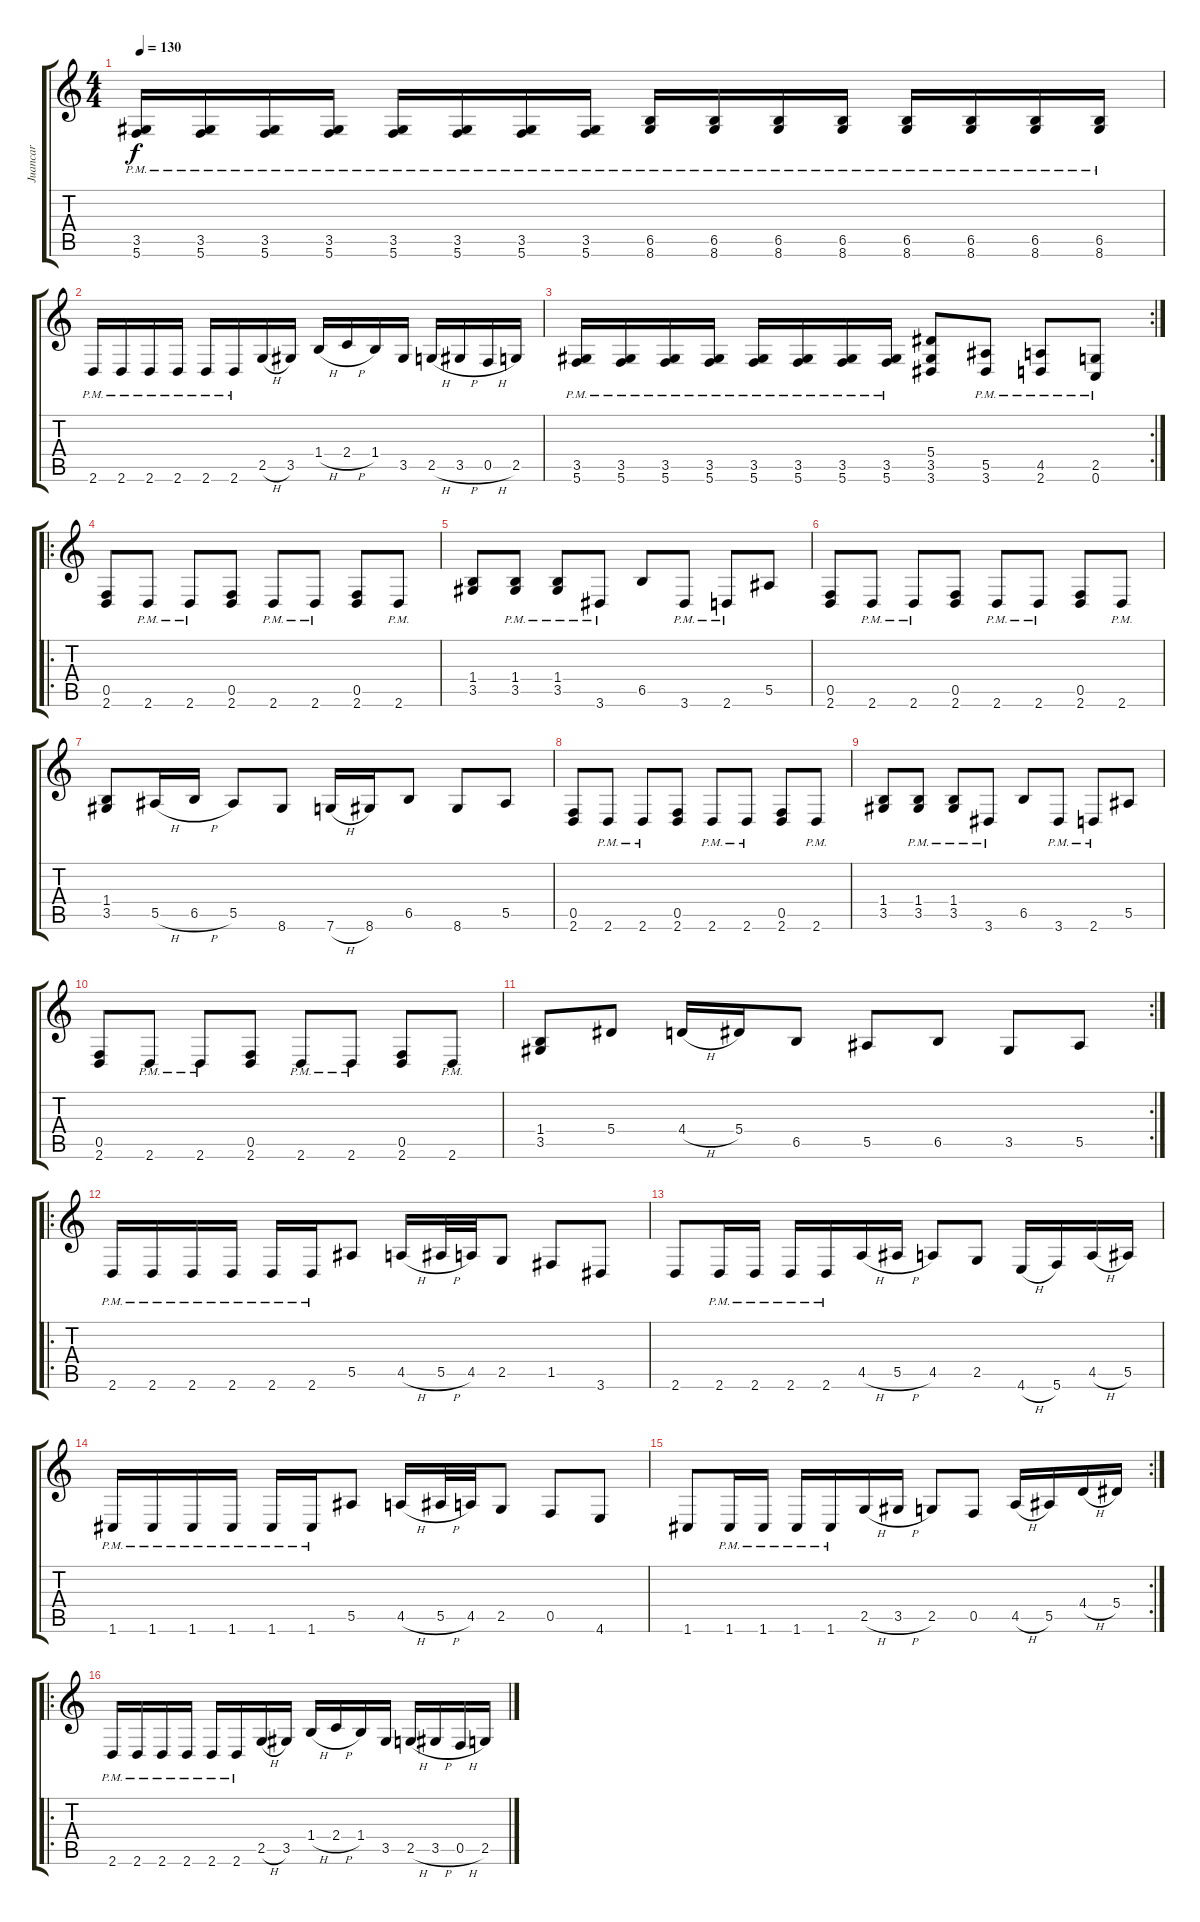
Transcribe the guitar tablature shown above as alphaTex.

\track ("Juancar" "Juancar") {instrument distortionguitar}
\staff {score tabs}
\tuning (C4 G3 Eb3 Bb2 F2 C2) {hide}
\ts (4 4)
\tempo 130
\clef g2
\ks c
(3.5{pm} 5.6{pm}).16{dy f} (3.5{pm} 5.6{pm}).16 (3.5{pm} 5.6{pm}).16 (3.5{pm} 5.6{pm}).16 (3.5{pm} 5.6{pm}).16 (3.5{pm} 5.6{pm}).16 (3.5{pm} 5.6{pm}).16 (3.5{pm} 5.6{pm}).16 (6.5{pm} 8.6{pm}).16 (6.5{pm} 8.6{pm}).16 (6.5{pm} 8.6{pm}).16 (6.5{pm} 8.6{pm}).16 (6.5{pm} 8.6{pm}).16 (6.5{pm} 8.6{pm}).16 (6.5{pm} 8.6{pm}).16 (6.5{pm} 8.6{pm}).16 |
2.6{pm}.16 2.6{pm}.16 2.6{pm}.16 2.6{pm}.16 2.6{pm}.16 2.6{pm}.16 2.5{h}.16 3.5.16 1.4{h}.16 2.4{h}.16 1.4.16 3.5.16 2.5{h}.16 3.5{h}.16 0.5{h}.16 2.5.16 |
\rc 2
(3.5{pm} 5.6{pm}).16 (3.5{pm} 5.6{pm}).16 (3.5{pm} 5.6{pm}).16 (3.5{pm} 5.6{pm}).16 (3.5{pm} 5.6{pm}).16 (3.5{pm} 5.6{pm}).16 (3.5{pm} 5.6{pm}).16 (3.5{pm} 5.6{pm}).16 (5.4 3.5 3.6).8 (5.5{pm} 3.6{pm}).8 (4.5{pm} 2.6{pm}).8 (2.5{pm} 0.6{pm}).8 |
\ro
(0.5 2.6).8 2.6{pm}.8 2.6{pm}.8 (0.5 2.6).8 2.6{pm}.8 2.6{pm}.8 (0.5 2.6).8 2.6{pm}.8 |
(1.4 3.5).8 (1.4{pm} 3.5).8 (1.4{pm} 3.5).8 3.6{pm}.8 6.5.8 3.6{pm}.8 2.6{pm}.8 5.5.8 |
(0.5 2.6).8 2.6{pm}.8 2.6{pm}.8 (0.5 2.6).8 2.6{pm}.8 2.6{pm}.8 (0.5 2.6).8 2.6{pm}.8 |
(1.4 3.5).8 5.5{h}.16 6.5{h}.16 5.5.8 8.6.8 7.6{h}.16 8.6.16 6.5.8 8.6.8 5.5.8 |
(0.5 2.6).8 2.6{pm}.8 2.6{pm}.8 (0.5 2.6).8 2.6{pm}.8 2.6{pm}.8 (0.5 2.6).8 2.6{pm}.8 |
(1.4 3.5).8 (1.4{pm} 3.5{pm}).8 (1.4{pm} 3.5{pm}).8 3.6{pm}.8 6.5.8 3.6{pm}.8 2.6{pm}.8 5.5.8 |
(0.5 2.6).8 2.6{pm}.8 2.6{pm}.8 (0.5 2.6).8 2.6{pm}.8 2.6{pm}.8 (0.5 2.6).8 2.6{pm}.8 |
\rc 2
(1.4 3.5).8 5.4.8 4.4{h}.16 5.4.16 6.5.8 5.5.8 6.5.8 3.5.8 5.5.8 |
\ro
2.6{pm}.16 2.6{pm}.16 2.6{pm}.16 2.6{pm}.16 2.6{pm}.16 2.6{pm}.16 5.5.8 4.5{h}.16 5.5{h}.32 4.5.32 2.5.8 1.5.8 3.6.8 |
2.6.8 2.6{pm}.16 2.6{pm}.16 2.6{pm}.16 2.6{pm}.16 4.5{h}.16 5.5{h}.16 4.5.8 2.5.8 4.6{h}.16 5.6.16 4.5{h}.16 5.5.16 |
1.6{pm}.16 1.6{pm}.16 1.6{pm}.16 1.6{pm}.16 1.6{pm}.16 1.6{pm}.16 5.5.8 4.5{h}.16 5.5{h}.32 4.5.32 2.5.8 0.5.8 4.6.8 |
\rc 2
1.6.8 1.6{pm}.16 1.6{pm}.16 1.6{pm}.16 1.6{pm}.16 2.5{h}.16 3.5{h}.16 2.5.8 0.5.8 4.5{h}.16 5.5.16 4.4{h}.16 5.4.16 |
\ro
2.6{pm}.16 2.6{pm}.16 2.6{pm}.16 2.6{pm}.16 2.6{pm}.16 2.6{pm}.16 2.5{h}.16 3.5.16 1.4{h}.16 2.4{h}.16 1.4.16 3.5.16 2.5{h}.16 3.5{h}.16 0.5{h}.16 2.5.16
